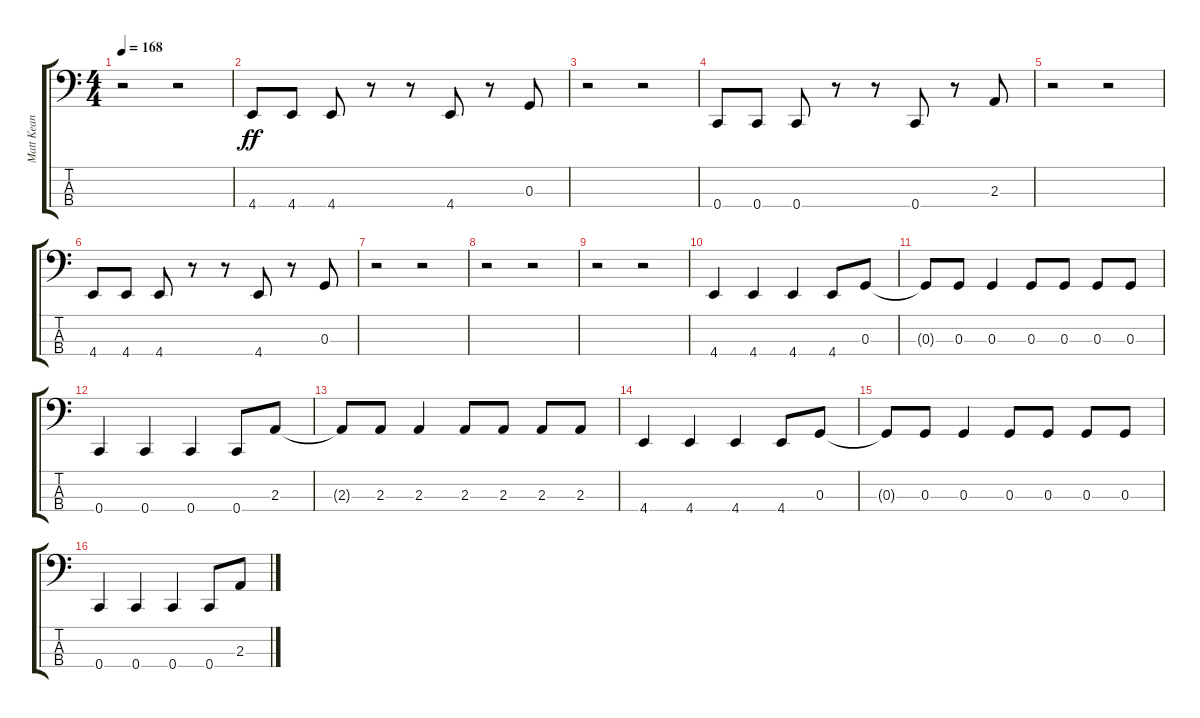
\track ("Matt Kean" "Matt Kean") {instrument electricbassfinger}
\staff {score tabs}
\tuning (F2 C2 G1 C1) {hide}
\ts (4 4)
\tempo 168
\clef f4
\ks c
r.2{dy ff} r.2 |
4.4.8 4.4.8 4.4.8 r.8 r.8 4.4.8 r.8 0.3.8 |
r.2 r.2 |
0.4.8 0.4.8 0.4.8 r.8 r.8 0.4.8 r.8 2.3.8 |
r.2 r.2 |
4.4.8 4.4.8 4.4.8 r.8 r.8 4.4.8 r.8 0.3.8 |
r.2 r.2 |
r.2 r.2 |
r.2 r.2 |
4.4.4 4.4.4 4.4.4 4.4.8 0.3.8 |
0.3{t}.8 0.3.8 0.3.4 0.3.8 0.3.8 0.3.8 0.3.8 |
0.4.4 0.4.4 0.4.4 0.4.8 2.3.8 |
2.3{t}.8 2.3.8 2.3.4 2.3.8 2.3.8 2.3.8 2.3.8 |
4.4.4 4.4.4 4.4.4 4.4.8 0.3.8 |
0.3{t}.8 0.3.8 0.3.4 0.3.8 0.3.8 0.3.8 0.3.8 |
0.4.4 0.4.4 0.4.4 0.4.8 2.3.8
